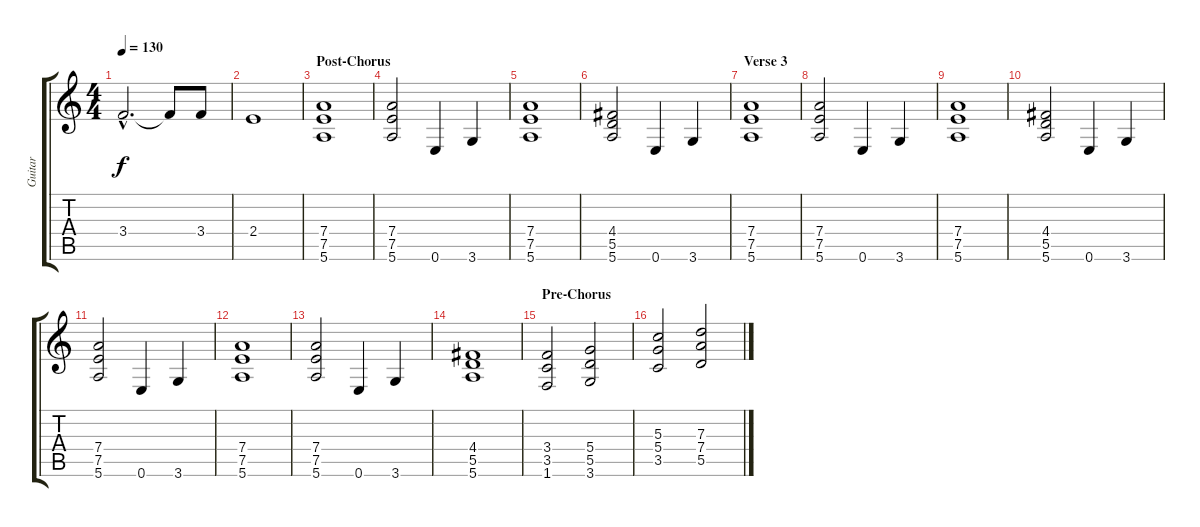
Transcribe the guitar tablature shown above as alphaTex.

\track ("Guitar" "Guitar") {instrument distortionguitar}
\staff {score tabs}
\tuning (E4 B3 G3 D3 A2 E2) {hide}
\ts (4 4)
\tempo 130
\clef g2
\ks c
3.4{hac}.2{d dy f} 3.4{t}.8 3.4.8 |
2.4.1 |
\section ("" "Post-Chorus")
(7.4 7.5 5.6).1 |
(7.4 7.5 5.6).2 0.6.4 3.6.4 |
(7.4 7.5 5.6).1 |
(4.4 5.5 5.6).2 0.6.4 3.6.4 |
\section ("" "Verse 3")
(7.4 7.5 5.6).1 |
(7.4 7.5 5.6).2 0.6.4 3.6.4 |
(7.4 7.5 5.6).1 |
(4.4 5.5 5.6).2 0.6.4 3.6.4 |
(7.4 7.5 5.6).2 0.6.4 3.6.4 |
(7.4 7.5 5.6).1 |
(7.4 7.5 5.6).2 0.6.4 3.6.4 |
(4.4 5.5 5.6).1 |
\section ("" "Pre-Chorus")
(3.4 3.5 1.6).2 (5.4 5.5 3.6).2 |
(5.3 5.4 3.5).2 (7.3 7.4 5.5).2
